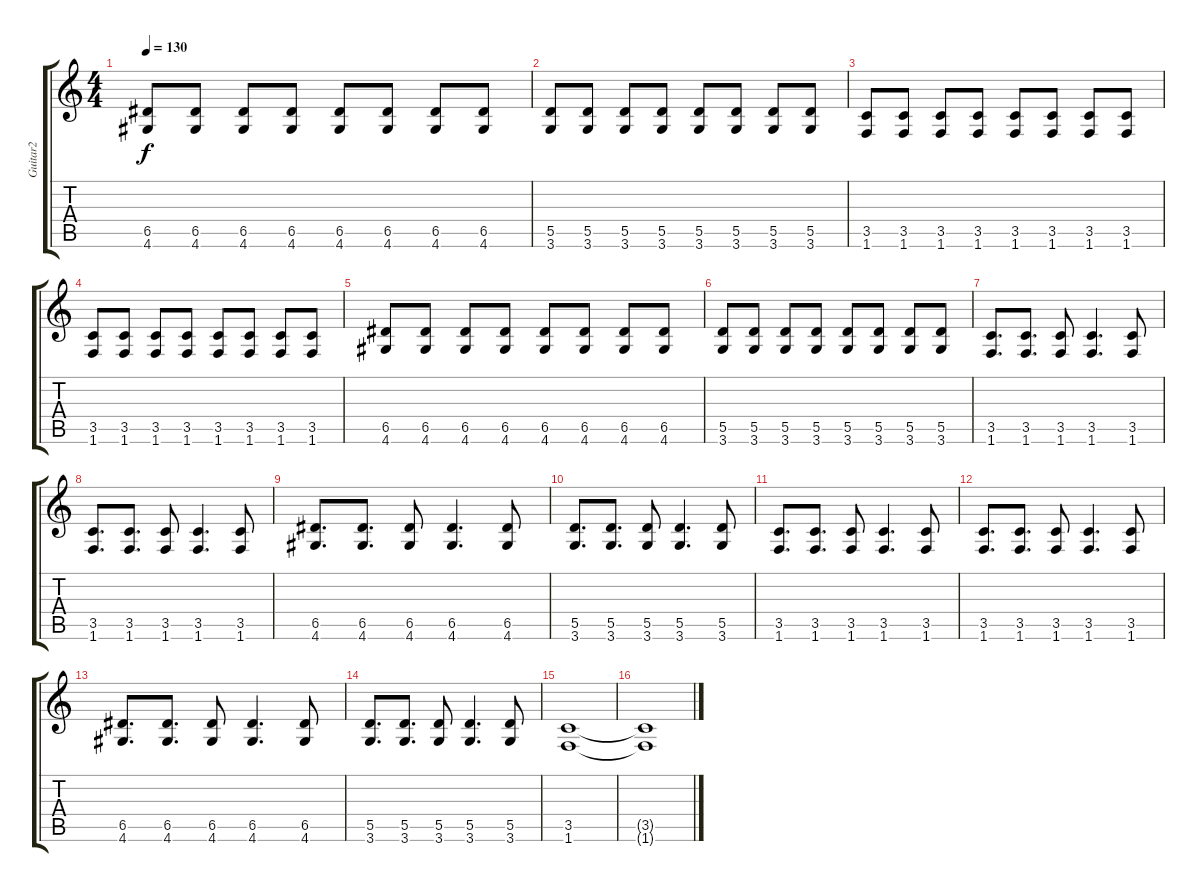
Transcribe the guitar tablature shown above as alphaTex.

\track ("Guitar2" "Guitar2") {instrument overdrivenguitar}
\staff {score tabs}
\tuning (E4 B3 G3 D3 A2 E2) {hide}
\ts (4 4)
\tempo 130
\clef g2
\ks c
(6.5 4.6).8{dy f} (6.5 4.6).8 (6.5 4.6).8 (6.5 4.6).8 (6.5 4.6).8 (6.5 4.6).8 (6.5 4.6).8 (6.5 4.6).8 |
(5.5 3.6).8 (5.5 3.6).8 (5.5 3.6).8 (5.5 3.6).8 (5.5 3.6).8 (5.5 3.6).8 (5.5 3.6).8 (5.5 3.6).8 |
(3.5 1.6).8 (3.5 1.6).8 (3.5 1.6).8 (3.5 1.6).8 (3.5 1.6).8 (3.5 1.6).8 (3.5 1.6).8 (3.5 1.6).8 |
(3.5 1.6).8 (3.5 1.6).8 (3.5 1.6).8 (3.5 1.6).8 (3.5 1.6).8 (3.5 1.6).8 (3.5 1.6).8 (3.5 1.6).8 |
(6.5 4.6).8 (6.5 4.6).8 (6.5 4.6).8 (6.5 4.6).8 (6.5 4.6).8 (6.5 4.6).8 (6.5 4.6).8 (6.5 4.6).8 |
(5.5 3.6).8 (5.5 3.6).8 (5.5 3.6).8 (5.5 3.6).8 (5.5 3.6).8 (5.5 3.6).8 (5.5 3.6).8 (5.5 3.6).8 |
(3.5 1.6).8{d} (3.5 1.6).8{d} (3.5 1.6).8 (3.5 1.6).4{d} (3.5 1.6).8 |
(3.5 1.6).8{d} (3.5 1.6).8{d} (3.5 1.6).8 (3.5 1.6).4{d} (3.5 1.6).8 |
(6.5 4.6).8{d} (6.5 4.6).8{d} (6.5 4.6).8 (6.5 4.6).4{d} (6.5 4.6).8 |
(5.5 3.6).8{d} (5.5 3.6).8{d} (5.5 3.6).8 (5.5 3.6).4{d} (5.5 3.6).8 |
(3.5 1.6).8{d} (3.5 1.6).8{d} (3.5 1.6).8 (3.5 1.6).4{d} (3.5 1.6).8 |
(3.5 1.6).8{d} (3.5 1.6).8{d} (3.5 1.6).8 (3.5 1.6).4{d} (3.5 1.6).8 |
(6.5 4.6).8{d} (6.5 4.6).8{d} (6.5 4.6).8 (6.5 4.6).4{d} (6.5 4.6).8 |
(5.5 3.6).8{d} (5.5 3.6).8{d} (5.5 3.6).8 (5.5 3.6).4{d} (5.5 3.6).8 |
(3.5 1.6).1 |
(3.5{t} 1.6{t}).1
